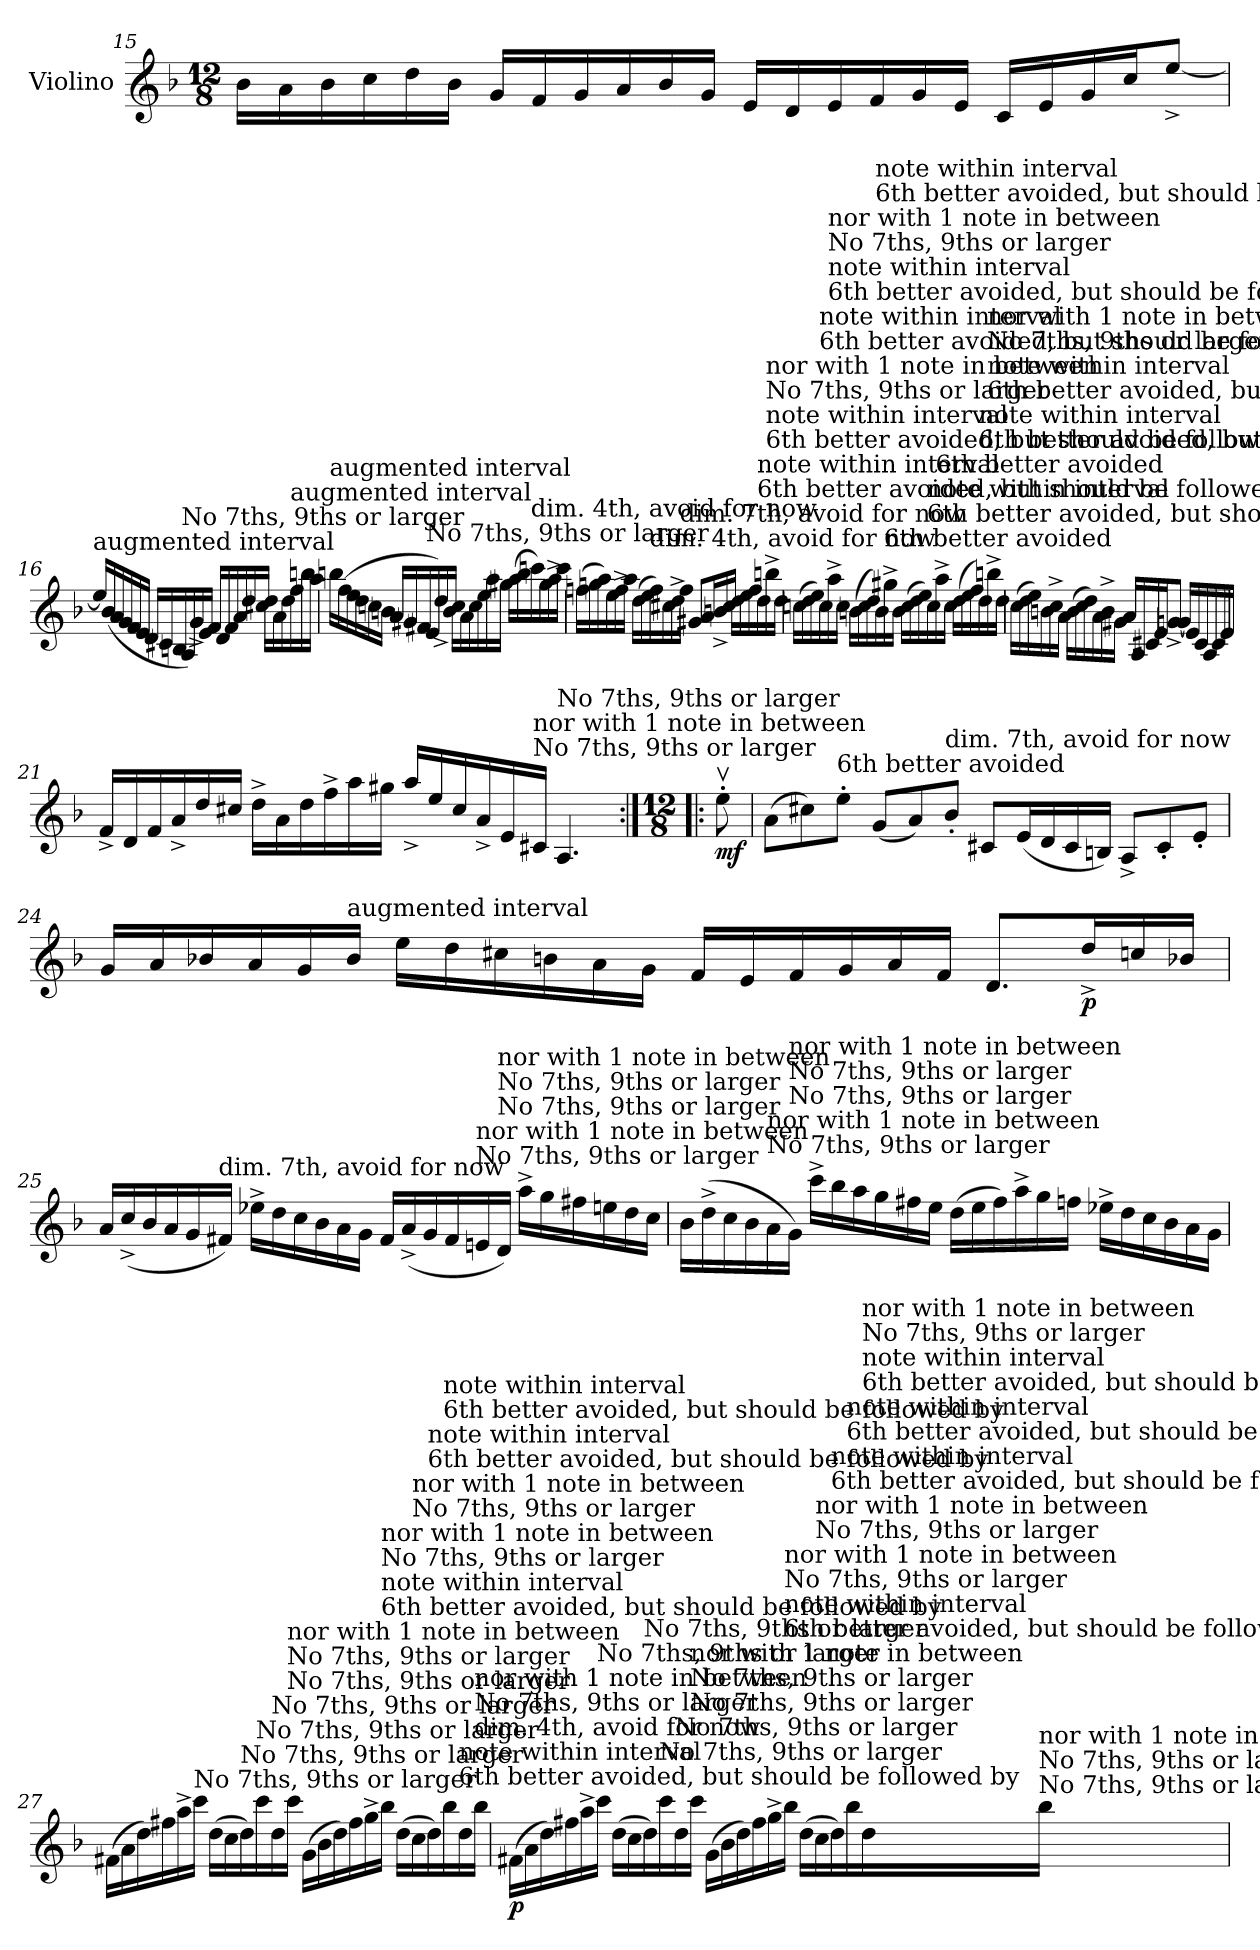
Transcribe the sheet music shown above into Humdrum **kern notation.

**kern	**dynam
*part1	*part1
*staff1	*staff1
*I"Violino	*
*I'Vln	*
*clefG2	*
*k[b-]	*
*d:	*
*M12/8	*
=15	=15
16b-\LL	.
16a\	.
16b-\	.
16cc\	.
16dd\	.
16b-\JJ	.
16g/LL	.
16f/	.
16g/	.
16a/	.
16b-/	.
16g/JJ	.
16e/LL	.
16d/	.
16e/	.
16f/	.
16g/	.
16e/JJ	.
16c/LL	.
16e/	.
16g/	.
16cc/J	.
[8ee^/J	.
!!LO:PB:g=z
=16	=16
!LO:TX:a:t=augmented interval	!
16eei/LL]	.
(<16b-i/	.
16a/	.
16g/	.
16f/	.
16e/JJ	.
16d/LL	.
16c#X/	.
16Bn/	.
!LO:TX:a:t=No 7ths, 9ths or larger	!
16Aj/)	.
16g^j/	.
16e/JJ	.
16f/LL	.
16d/	.
16f/	.
16a/	.
16dd/	.
16cc#X/JJ	.
16dd\LL	.
16a\	.
16dd\	.
!LO:TX:a:t=augmented interval	!
16ffi\	.
16bbni\	.
16aa\JJ	.
!!LO:LB:g=z
=17	=17
!LO:TX:a:t=augmented interval	!
16bbni\LL	.
(>16ffi\	.
16ee\	.
16dd\	.
16ccn\	.
16bn\JJ	.
16a/LL	.
16g#X/	.
16f#X/	.
!LO:TX:a:t=No 7ths, 9ths or larger	!
16ej/)	.
16dd^j/	.
16b/JJ	.
16cc\LL	.
16a\	.
16cc\	.
16ee\	.
16aa\	.
16gg#X\JJ	.
(>16aa\LL	.
16bb\	.
!LO:TX:a:t=dim. 4th, avoid for now	!
16cccni\)	.
16gg#i\	.
16aa^\	.
16ccc\JJ	.
!!LO:LB:g=z
=18	=18
(>16ffn\LL	.
16ggn\	.
16aa\)	.
16ee\	.
16ff^\	.
16aa\JJ	.
(>16dd\LL	.
16ee\	.
!LO:TX:a:t=dim. 4th, avoid for now	!
16ffi\)	.
16cc#Xi\	.
16dd^\	.
!LO:TX:a:t=dim. 7th, avoid for now	!
16ffi\JJ	.
8.g#Xi/L	.
16a/L	.
16bn^/	.
16cc#/JJ	.
16dd\LL	.
16ee\	.
16ff\	.
!LO:TX:a:t=6th better avoided, but should be followed by	!
!LO:TX:a:t=note within interval	!
16ddi\	.
!LO:TX:a:t=6th better avoided, but should be followed by	!
!LO:TX:a:t=note within interval	!
!LO:TX:a:t=No 7ths, 9ths or larger	!
!LO:TX:a:t=nor with 1 note in between	!
16bbn^j\	.
16ddi\JJ	.
!!LO:LB:g=z
=19	=19
(>16ccnj\LL	.
16dd\	.
16ee\)	.
!LO:TX:a:t=6th better avoided, but should be followed by	!
!LO:TX:a:t=note within interval	!
16cci\	.
!LO:TX:a:t=6th better avoided, but should be followed by	!
!LO:TX:a:t=note within interval	!
!LO:TX:a:t=No 7ths, 9ths or larger	!
!LO:TX:a:t=nor with 1 note in between	!
16aa^j\	.
16cci\JJ	.
(>16bnj\LL	.
16cc\	.
16dd\)	.
!LO:TX:a:t=6th better avoided, but should be followed by	!
!LO:TX:a:t=note within interval	!
16bi\	.
!LO:TX:a:t=6th better avoided	!
16gg#X^i\	.
16bi\JJ	.
(>16cc\LL	.
16dd\	.
16ee\)	.
!LO:TX:a:t=6th better avoided, but should be followed by	!
!LO:TX:a:t=note within interval	!
16cci\	.
!LO:TX:a:t=6th better avoided	!
16aa^i\	.
16cci\JJ	.
(>16dd\LL	.
16ee\	.
16ff\)	.
!LO:TX:a:t=6th better avoided, but should be followed by	!
!LO:TX:a:t=note within interval	!
16ddi\	.
!LO:TX:a:t=6th better avoided, but should be followed by	!
!LO:TX:a:t=note within interval	!
!LO:TX:a:t=No 7ths, 9ths or larger	!
!LO:TX:a:t=nor with 1 note in between	!
16bbn^j\	.
16ddi\JJ	.
!!LO:LB:g=z
=20	=20
(>16ccj\LL	.
16dd\	.
16ee\)	.
16bn\	.
16cc^\	.
16a\JJ	.
(>16b\LL	.
16cc\	.
16dd\)	.
16a\	.
16b^\	.
16g#X\JJ	.
16a/LL	.
16A/	.
16c#X/	.
16e/J	.
[8gn^/J	.
16g/LL]	.
16e/	.
16c#/	.
16A/	.
16c#/	.
16e/JJ	.
!!LO:LB:g=z
=21	=21
16f^/LL	.
16d/	.
16f/	.
16a^/	.
16dd/	.
16cc#X/JJ	.
16dd^\LL	.
16a\	.
16dd\	.
16ff^\	.
16aa\	.
16gg#X\JJ	.
16aa^/LL	.
16ee/	.
16cc#/	.
16a^/	.
16e/	.
!LO:TX:a:t=No 7ths, 9ths or larger	!
!LO:TX:a:t=nor with 1 note in between	!
16c#Xj/JJ	.
!LO:TX:a:t=No 7ths, 9ths or larger	!
4.Aj/	.
=22:|!|:	=22:|!|:
*M12/8	*
!	!LO:DY:b
8eev'j\	mf
=23	=23
(>8a\L	.
8cc#X\)	.
!LO:TX:a:t=6th better avoided	!
8ee'i\J	.
(<8gi/L	.
8a/)	.
!LO:TX:a:t=dim. 7th, avoid for now	!
8b-'i/J	.
8c#Xi/L	.
(<16e/L	.
16d/	.
16c#/	.
16Bn/JJ)	.
8A^/L	.
8c#'/	.
8e'/J	.
!!LO:LB:g=z
=24	=24
16g/LL	.
16a/	.
16b-X/	.
16a/	.
16g/	.
!LO:TX:a:t=augmented interval	!
16b-i/JJ	.
16eei\LL	.
16dd\	.
16cc#X\	.
16bn\	.
16a\	.
16g\JJ	.
16f/LL	.
16e/	.
16f/	.
16g/	.
16a/	.
16f/JJ	.
8.d/L	.
!	!LO:DY:b
16dd^/L	p
16ccn/	.
16b-X/JJ	.
!!LO:PB:g=z
=25	=25
16a/LL	.
(<16cc^/	.
16b-/	.
16a/	.
16g/	.
!LO:TX:a:t=dim. 7th, avoid for now	!
16f#Xi/JJ)	.
16ee-X^i\LL	.
16dd\	.
16cc\	.
16b-\	.
16a\	.
16g\JJ	.
16f#/LL	.
(<16a^/	.
16g/	.
16f#/	.
!LO:TX:a:t=No 7ths, 9ths or larger	!
!LO:TX:a:t=nor with 1 note in between	!
16enj/	.
!LO:TX:a:t=No 7ths, 9ths or larger	!
!LO:TX:a:t=No 7ths, 9ths or larger	!
!LO:TX:a:t=nor with 1 note in between	!
16dj/JJ)	.
16aa^j\LL	.
16ggj\	.
16ff#X\	.
16een\	.
16dd\	.
16cc\JJ	.
!!LO:LB:g=z
=26	=26
16b-\LL	.
(>16dd^\	.
16cc\	.
16b-\	.
!LO:TX:a:t=No 7ths, 9ths or larger	!
!LO:TX:a:t=nor with 1 note in between	!
16aj\	.
!LO:TX:a:t=No 7ths, 9ths or larger	!
!LO:TX:a:t=No 7ths, 9ths or larger	!
!LO:TX:a:t=nor with 1 note in between	!
16gj\JJ)	.
16ccc^j\LL	.
16bb-j\	.
16aa\	.
16gg\	.
16ff#X\	.
16ee\JJ	.
(>16dd\LL	.
16ee\	.
16ff#\)	.
16aa^\	.
16gg\	.
16ffn\JJ	.
16ee-X^\LL	.
16dd\	.
16cc\	.
16b-\	.
16a\	.
16g\JJ	.
!!LO:LB:g=z
=27	=27
(>16f#X\LL	.
16a\	.
16dd\)	.
16ff#X\	.
16aa^\	.
!LO:TX:a:t=No 7ths, 9ths or larger	!
16cccj\JJ	.
(>16ddj\LL	.
16cc\	.
!LO:TX:a:t=No 7ths, 9ths or larger	!
16ddj\)	.
!LO:TX:a:t=No 7ths, 9ths or larger	!
16cccj\	.
!LO:TX:a:t=No 7ths, 9ths or larger	!
16ddj\	.
!LO:TX:a:t=No 7ths, 9ths or larger	!
!LO:TX:a:t=No 7ths, 9ths or larger	!
!LO:TX:a:t=nor with 1 note in between	!
16cccj\JJ	.
(>16gj\LL	.
16b-j\	.
16dd\)	.
16ff#\	.
16gg^\	.
!LO:TX:a:t=6th better avoided, but should be followed by	!
!LO:TX:a:t=note within interval	!
!LO:TX:a:t=No 7ths, 9ths or larger	!
!LO:TX:a:t=nor with 1 note in between	!
16bb-j\JJ	.
(>16ddi\LL	.
!LO:TX:a:t=No 7ths, 9ths or larger	!
!LO:TX:a:t=nor with 1 note in between	!
16ccj\	.
!LO:TX:a:t=6th better avoided, but should be followed by	!
!LO:TX:a:t=note within interval	!
16ddi\)	.
!LO:TX:a:t=6th better avoided, but should be followed by	!
!LO:TX:a:t=note within interval	!
16bb-i\	.
!LO:TX:a:t=6th better avoided, but should be followed by	!
!LO:TX:a:t=note within interval	!
16ddi\	.
!LO:TX:a:t=dim. 4th, avoid for now	!
!LO:TX:a:t=No 7ths, 9ths or larger	!
!LO:TX:a:t=nor with 1 note in between	!
16bb-j\JJ	.
!!LO:LB:g=z
=28	=28
!	!LO:DY:b
(>16f#Xi\LL	p
16aj\	.
16dd\)	.
16ff#X\	.
16aa^\	.
!LO:TX:a:t=No 7ths, 9ths or larger	!
16cccj\JJ	.
(>16ddj\LL	.
16cc\	.
!LO:TX:a:t=No 7ths, 9ths or larger	!
16ddj\)	.
!LO:TX:a:t=No 7ths, 9ths or larger	!
16cccj\	.
!LO:TX:a:t=No 7ths, 9ths or larger	!
16ddj\	.
!LO:TX:a:t=No 7ths, 9ths or larger	!
!LO:TX:a:t=No 7ths, 9ths or larger	!
!LO:TX:a:t=nor with 1 note in between	!
16cccj\JJ	.
(>16gj\LL	.
16b-j\	.
16dd\)	.
16ff#\	.
16gg^\	.
!LO:TX:a:t=6th better avoided, but should be followed by	!
!LO:TX:a:t=note within interval	!
!LO:TX:a:t=No 7ths, 9ths or larger	!
!LO:TX:a:t=nor with 1 note in between	!
16bb-j\JJ	.
(>16ddi\LL	.
!LO:TX:a:t=No 7ths, 9ths or larger	!
!LO:TX:a:t=nor with 1 note in between	!
16ccj\	.
!LO:TX:a:t=6th better avoided, but should be followed by	!
!LO:TX:a:t=note within interval	!
16ddi\)	.
!LO:TX:a:t=6th better avoided, but should be followed by	!
!LO:TX:a:t=note within interval	!
16bb-i\	.
!LO:TX:a:t=6th better avoided, but should be followed by	!
!LO:TX:a:t=note within interval	!
!LO:TX:a:t=No 7ths, 9ths or larger	!
!LO:TX:a:t=nor with 1 note in between	!
16ddj\	.
!LO:TX:a:t=No 7ths, 9ths or larger	!
!LO:TX:a:t=No 7ths, 9ths or larger	!
!LO:TX:a:t=nor with 1 note in between	!
16bb-j\JJ	.
=	=
*-	*-
